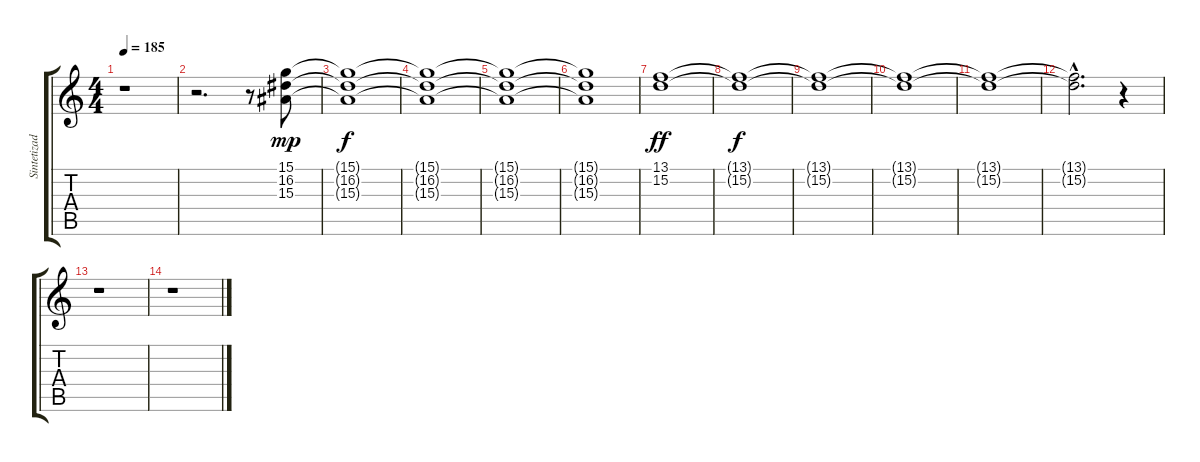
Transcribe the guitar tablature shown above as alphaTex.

\track ("Sintetizador 2" "Sintetizad") {instrument pad3polysynth}
\staff {score tabs}
\tuning (E4 B3 G3 D3 A2 E2) {hide}
\ts (4 4)
\tempo 185
\clef g2
\ks c
r.1{dy mf} |
r.2{d} r.8 (15.1 16.2 15.3).8{dy mp} |
(15.1{t} 16.2{t} 15.3{t}).1{dy f} |
(15.1{t} 16.2{t} 15.3{t}).1 |
(15.1{t} 16.2{t} 15.3{t}).1 |
(15.1{t} 16.2{t} 15.3{t}).1 |
(13.1 15.2).1{dy ff} |
(13.1{t} 15.2{t}).1{dy f} |
(13.1{t} 15.2{t}).1 |
(13.1{t} 15.2{t}).1 |
(13.1{t} 15.2{t}).1 |
(13.1{hac t} 15.2{hac t}).2{d} r.4 |
r.1 |
r.1
